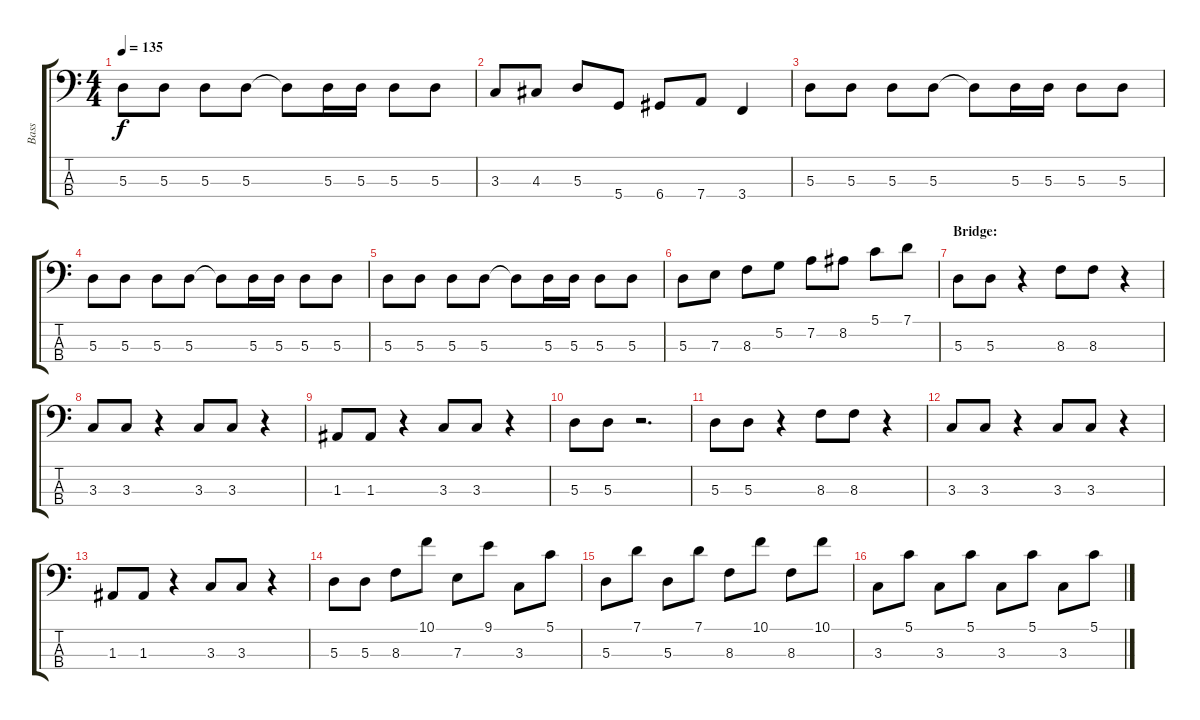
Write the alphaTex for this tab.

\track ("Bass" "Bass") {instrument electricbasspick}
\staff {score tabs}
\tuning (G2 D2 A1 D1) {hide}
\ts (4 4)
\tempo 135
\clef f4
\ks c
5.3.8{dy f} 5.3.8 5.3.8 5.3.8 5.3{t}.8 5.3.16 5.3.16 5.3.8 5.3.8 |
3.3.8 4.3.8 5.3.8 5.4.8 6.4.8 7.4.8 3.4.4 |
5.3.8 5.3.8 5.3.8 5.3.8 5.3{t}.8 5.3.16 5.3.16 5.3.8 5.3.8 |
5.3.8 5.3.8 5.3.8 5.3.8 5.3{t}.8 5.3.16 5.3.16 5.3.8 5.3.8 |
5.3.8 5.3.8 5.3.8 5.3.8 5.3{t}.8 5.3.16 5.3.16 5.3.8 5.3.8 |
5.3.8 7.3.8 8.3.8 5.2.8 7.2.8 8.2.8 5.1.8 7.1.8 |
\section ("" "Bridge:")
5.3.8 5.3.8 r.4 8.3.8 8.3.8 r.4 |
3.3.8 3.3.8 r.4 3.3.8 3.3.8 r.4 |
1.3.8 1.3.8 r.4 3.3.8 3.3.8 r.4 |
5.3.8 5.3.8 r.2{d} |
5.3.8 5.3.8 r.4 8.3.8 8.3.8 r.4 |
3.3.8 3.3.8 r.4 3.3.8 3.3.8 r.4 |
1.3.8 1.3.8 r.4 3.3.8 3.3.8 r.4 |
5.3.8 5.3.8 8.3.8 10.1.8 7.3.8 9.1.8 3.3.8 5.1.8 |
5.3.8 7.1.8 5.3.8 7.1.8 8.3.8 10.1.8 8.3.8 10.1.8 |
3.3.8 5.1.8 3.3.8 5.1.8 3.3.8 5.1.8 3.3.8 5.1.8
